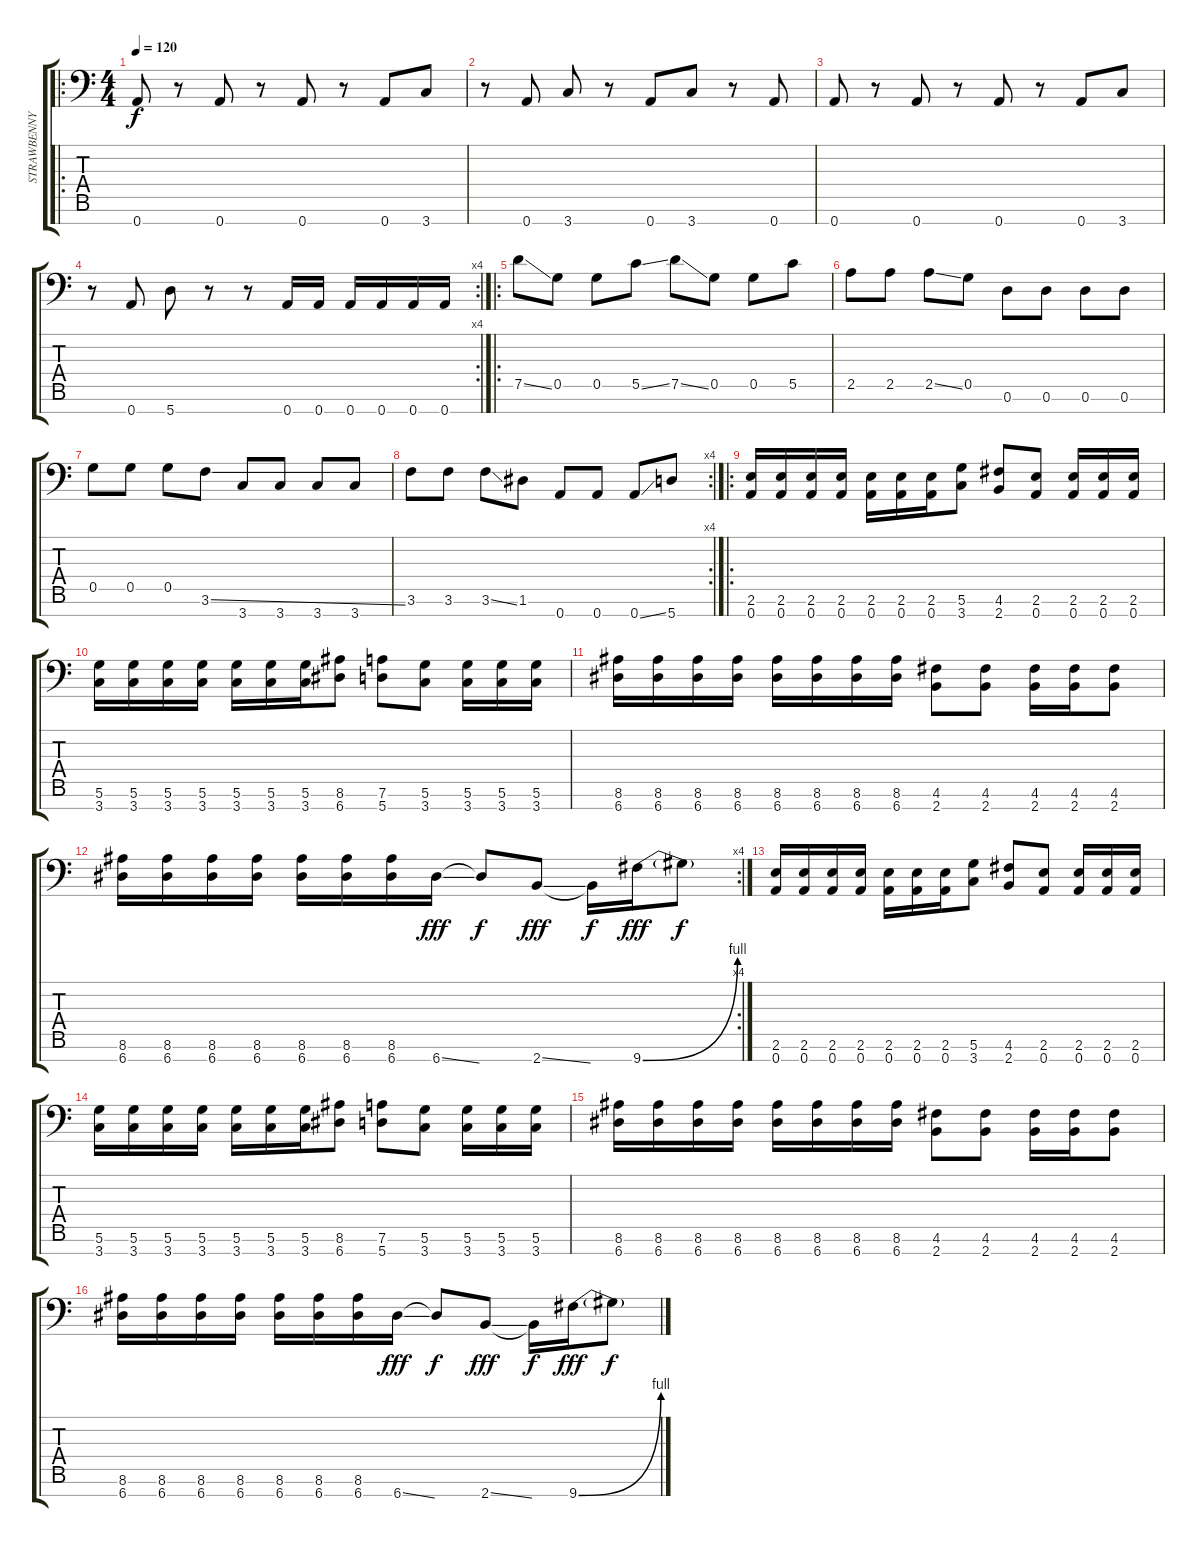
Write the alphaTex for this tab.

\track ("STRAWBENNY" "STRAWBENNY") {instrument slapbass1}
\staff {score tabs}
\tuning (D4 A3 F3 C3 G2 D2 A1) {hide}
\ro
\ts (4 4)
\tempo 120
\clef f4
\ks c
0.7.8{dy f instrument slapbass1} r.8 0.7.8 r.8 0.7.8 r.8 0.7.8 3.7.8 |
r.8 0.7.8 3.7.8 r.8 0.7.8 3.7.8 r.8 0.7.8 |
0.7.8 r.8 0.7.8 r.8 0.7.8 r.8 0.7.8 3.7.8 |
\rc 4
r.8 0.7.8 5.7.8 r.8 r.8 0.7.16 0.7.16 0.7.16 0.7.16 0.7.16 0.7.16 |
\ro
7.5{ss}.8{instrument slapbass1} 0.5.8 0.5.8 5.5{ss}.8 7.5{ss}.8 0.5.8 0.5.8 5.5.8 |
2.5.8 2.5.8 2.5{ss}.8 0.5.8 0.6.8 0.6.8 0.6.8 0.6.8 |
0.5.8 0.5.8 0.5.8 3.6{ss}.8 3.7.8 3.7.8 3.7.8 3.7.8 |
\rc 4
3.6.8 3.6.8 3.6{ss}.8 1.6.8 0.7.8 0.7.8 0.7{ss}.8 5.7.8 |
\ro
(2.6 0.7).16 (2.6 0.7).16 (2.6 0.7).16 (2.6 0.7).16 (2.6 0.7).16 (2.6 0.7).16 (2.6 0.7).16 (5.6 3.7).8 (4.6 2.7).8 (2.6 0.7).8 (2.6 0.7).16 (2.6 0.7).16 (2.6 0.7).16 |
(5.6 3.7).16 (5.6 3.7).16 (5.6 3.7).16 (5.6 3.7).16 (5.6 3.7).16 (5.6 3.7).16 (5.6 3.7).16 (8.6 6.7).8 (7.6 5.7).8 (5.6 3.7).8 (5.6 3.7).16 (5.6 3.7).16 (5.6 3.7).16 |
(8.6 6.7).16 (8.6 6.7).16 (8.6 6.7).16 (8.6 6.7).16 (8.6 6.7).16 (8.6 6.7).16 (8.6 6.7).16 (8.6 6.7).16 (4.6 2.7).8 (4.6 2.7).8 (4.6 2.7).16 (4.6 2.7).16 (4.6 2.7).8 |
\rc 4
(8.6 6.7).16 (8.6 6.7).16 (8.6 6.7).16 (8.6 6.7).16 (8.6 6.7).16 (8.6 6.7).16 (8.6 6.7).16 6.7{ss}.16{dy fff} 6.7{t}.8{dy f} 2.7{ss}.8{dy fff} 2.7{t}.16{dy f} 9.7{be (bend 0 0 60 4)}.16{dy fff} 9.7{t}.8{dy f} |
(2.6 0.7).16 (2.6 0.7).16 (2.6 0.7).16 (2.6 0.7).16 (2.6 0.7).16 (2.6 0.7).16 (2.6 0.7).16 (5.6 3.7).8 (4.6 2.7).8 (2.6 0.7).8 (2.6 0.7).16 (2.6 0.7).16 (2.6 0.7).16 |
(5.6 3.7).16 (5.6 3.7).16 (5.6 3.7).16 (5.6 3.7).16 (5.6 3.7).16 (5.6 3.7).16 (5.6 3.7).16 (8.6 6.7).8 (7.6 5.7).8 (5.6 3.7).8 (5.6 3.7).16 (5.6 3.7).16 (5.6 3.7).16 |
(8.6 6.7).16 (8.6 6.7).16 (8.6 6.7).16 (8.6 6.7).16 (8.6 6.7).16 (8.6 6.7).16 (8.6 6.7).16 (8.6 6.7).16 (4.6 2.7).8 (4.6 2.7).8 (4.6 2.7).16 (4.6 2.7).16 (4.6 2.7).8 |
(8.6 6.7).16 (8.6 6.7).16 (8.6 6.7).16 (8.6 6.7).16 (8.6 6.7).16 (8.6 6.7).16 (8.6 6.7).16 6.7{ss}.16{dy fff} 6.7{t}.8{dy f} 2.7{ss}.8{dy fff} 2.7{t}.16{dy f} 9.7{be (bend 0 0 60 4)}.16{dy fff} 9.7{t}.8{dy f}
